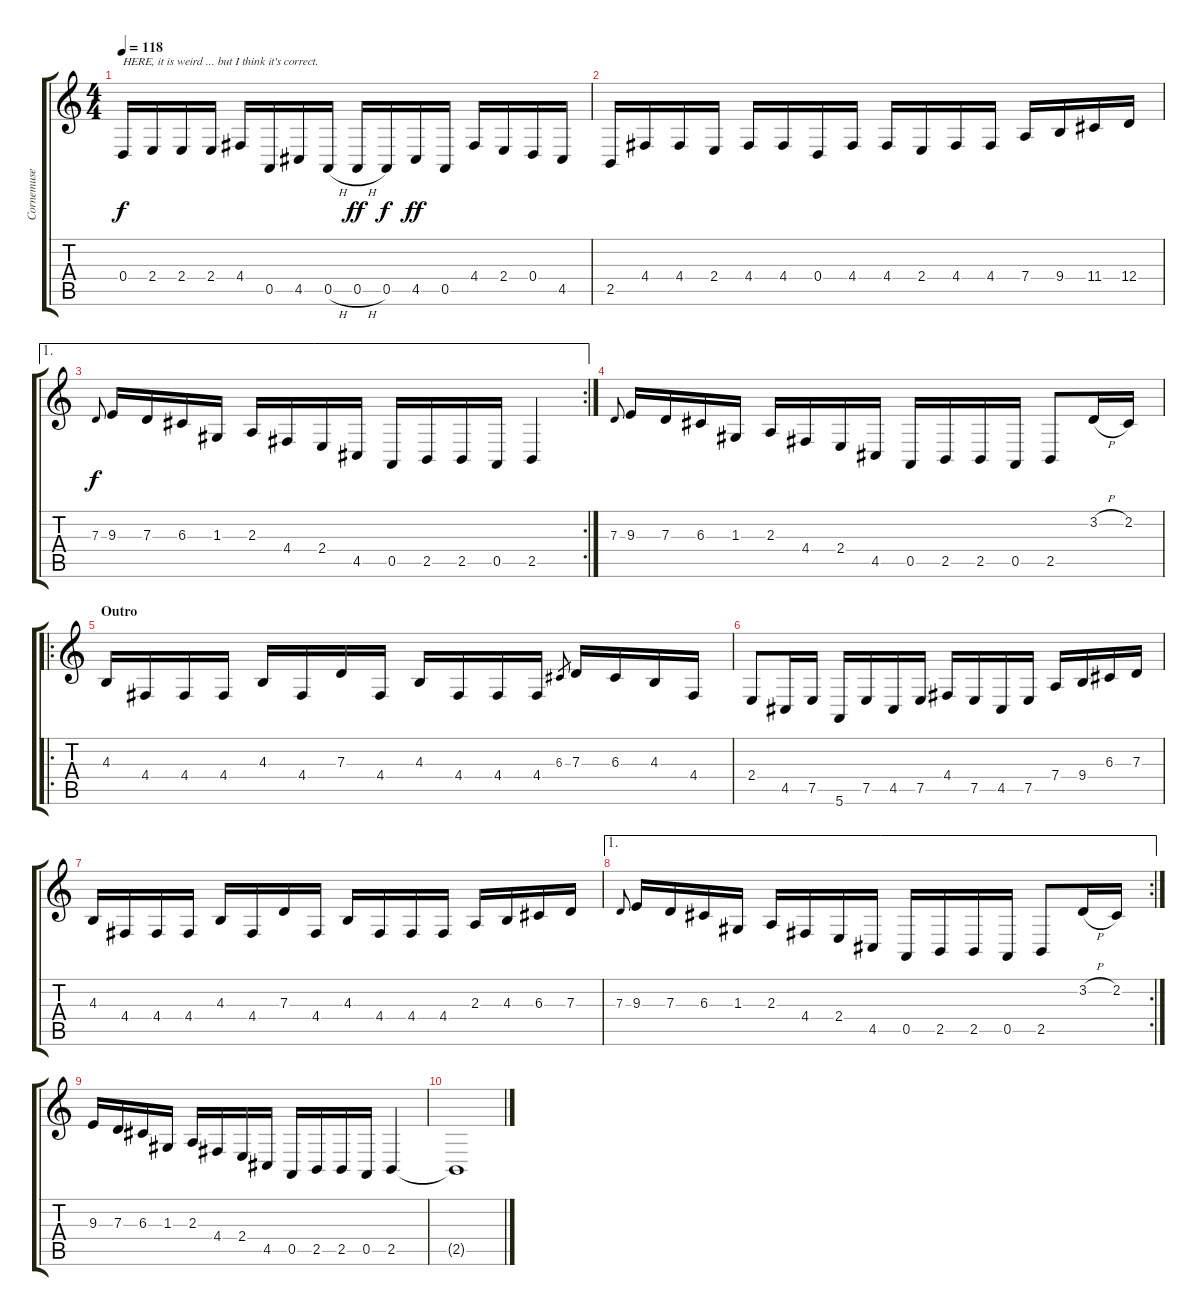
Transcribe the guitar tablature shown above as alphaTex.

\track ("Cornemuse" "Cornemuse") {instrument bagpipe}
\staff {score tabs}
\tuning (E4 B3 G3 D3 A2 E2) {hide}
\ts (4 4)
\tempo 118
\clef g2
\ks c
0.4.16{txt "HERE, it is weird ... but I think it's correct." dy f} 2.4.16 2.4.16 2.4.16 4.4.16 0.5.16 4.5.16 0.5{h}.16 0.5{h}.16{dy ff} 0.5.16{dy f} 4.5.16{dy ff} 0.5.16 4.4.16 2.4.16 0.4.16 4.5.16 |
2.5.16 4.4.16 4.4.16 2.4.16 4.4.16 4.4.16 0.4.16 4.4.16 4.4.16 2.4.16 4.4.16 4.4.16 7.4.16 9.4.16 11.4.16 12.4.16 |
\ae 1
\rc 2
7.3.8{gr onbeat dy f} 9.3.16 7.3.16 6.3.16 1.3.16 2.3.16 4.4.16 2.4.16 4.5.16 0.5.16 2.5.16 2.5.16 0.5.16 2.5.4 |
7.3.8{gr onbeat} 9.3.16 7.3.16 6.3.16 1.3.16 2.3.16 4.4.16 2.4.16 4.5.16 0.5.16 2.5.16 2.5.16 0.5.16 2.5.8 3.2{h}.16 2.2.16 |
\ro
\section ("" "Outro")
4.3.16 4.4.16 4.4.16 4.4.16 4.3.16 4.4.16 7.3.16 4.4.16 4.3.16 4.4.16 4.4.16 4.4.16 6.3.8{gr} 7.3.16 6.3.16 4.3.16 4.4.16 |
2.4.8 4.5.16 7.5.16 5.6.16 7.5.16 4.5.16 7.5.16 4.4.16 7.5.16 4.5.16 7.5.16 7.4.16 9.4.16 6.3.16 7.3.16 |
4.3.16 4.4.16 4.4.16 4.4.16 4.3.16 4.4.16 7.3.16 4.4.16 4.3.16 4.4.16 4.4.16 4.4.16 2.3.16 4.3.16 6.3.16 7.3.16 |
\ae 1
\rc 2
7.3.8{gr onbeat} 9.3.16 7.3.16 6.3.16 1.3.16 2.3.16 4.4.16 2.4.16 4.5.16 0.5.16 2.5.16 2.5.16 0.5.16 2.5.8 3.2{h}.16 2.2.16 |
9.3.16 7.3.16 6.3.16 1.3.16 2.3.16 4.4.16 2.4.16 4.5.16 0.5.16 2.5.16 2.5.16 0.5.16 2.5.4 |
2.5{t}.1
